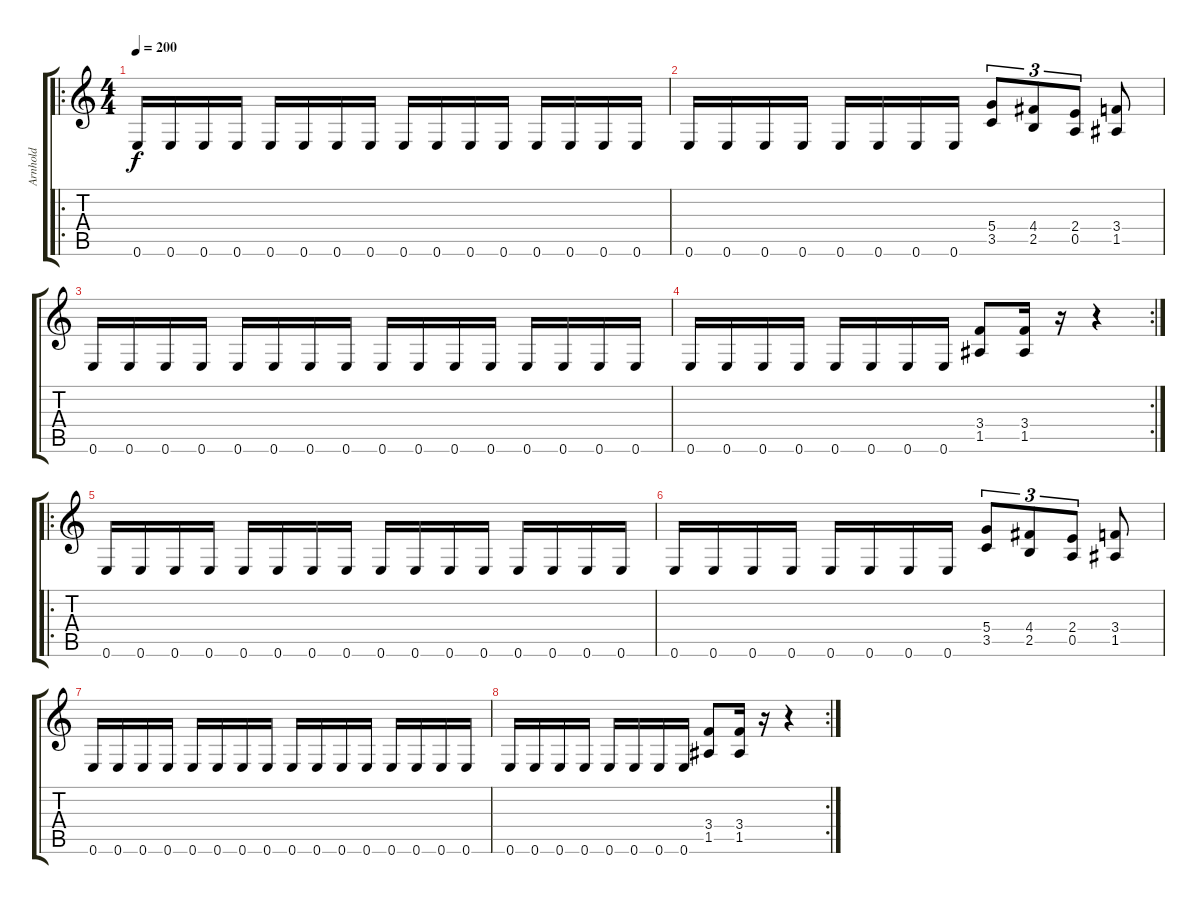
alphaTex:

\track ("Arnhold" "Arnhold") {instrument distortionguitar}
\staff {score tabs}
\tuning (E4 B3 G3 D3 A2 E2) {hide}
\ro
\ts (4 4)
\tempo 200
\clef g2
\ks c
0.6.16{dy f} 0.6.16 0.6.16 0.6.16 0.6.16 0.6.16 0.6.16 0.6.16 0.6.16 0.6.16 0.6.16 0.6.16 0.6.16 0.6.16 0.6.16 0.6.16 |
0.6.16 0.6.16 0.6.16 0.6.16 0.6.16 0.6.16 0.6.16 0.6.16 (5.4 3.5).8{tu (3 2)} (4.4 2.5).8{tu (3 2)} (2.4 0.5).8{tu (3 2)} (3.4 1.5).8 |
0.6.16 0.6.16 0.6.16 0.6.16 0.6.16 0.6.16 0.6.16 0.6.16 0.6.16 0.6.16 0.6.16 0.6.16 0.6.16 0.6.16 0.6.16 0.6.16 |
\rc 2
0.6.16 0.6.16 0.6.16 0.6.16 0.6.16 0.6.16 0.6.16 0.6.16 (3.4 1.5).8 (3.4 1.5).16 r.16 r.4 |
\ro
0.6.16 0.6.16 0.6.16 0.6.16 0.6.16 0.6.16 0.6.16 0.6.16 0.6.16 0.6.16 0.6.16 0.6.16 0.6.16 0.6.16 0.6.16 0.6.16 |
0.6.16 0.6.16 0.6.16 0.6.16 0.6.16 0.6.16 0.6.16 0.6.16 (5.4 3.5).8{tu (3 2)} (4.4 2.5).8{tu (3 2)} (2.4 0.5).8{tu (3 2)} (3.4 1.5).8 |
0.6.16 0.6.16 0.6.16 0.6.16 0.6.16 0.6.16 0.6.16 0.6.16 0.6.16 0.6.16 0.6.16 0.6.16 0.6.16 0.6.16 0.6.16 0.6.16 |
\rc 2
0.6.16 0.6.16 0.6.16 0.6.16 0.6.16 0.6.16 0.6.16 0.6.16 (3.4 1.5).8 (3.4 1.5).16 r.16 r.4
